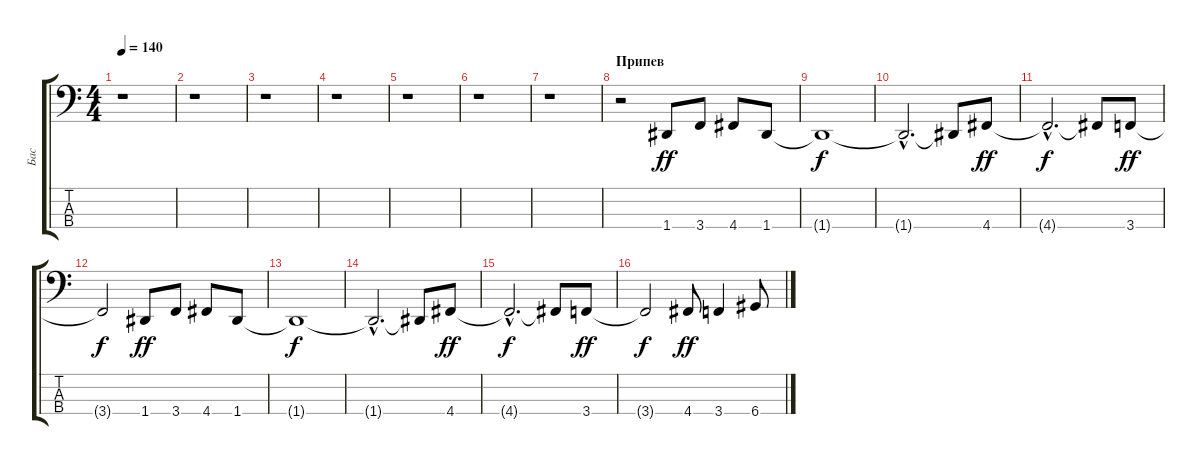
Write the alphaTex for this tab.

\track ("Бас" "Бас") {instrument electricbassfinger}
\staff {score tabs}
\tuning (G2 D2 A1 D1) {hide}
\ts (4 4)
\tempo 140
\clef f4
\ks c
r.1{dy ff} |
r.1 |
r.1 |
r.1 |
r.1 |
r.1 |
r.1 |
\section ("" "Припев")
r.2 1.4.8 3.4.8 4.4.8 1.4.8 |
1.4{t}.1{dy f} |
1.4{hac t}.2{d} 1.4{t}.8 4.4.8{dy ff} |
4.4{hac t}.2{d dy f} 4.4{t}.8 3.4.8{dy ff} |
3.4{t}.2{dy f} 1.4.8{dy ff} 3.4.8 4.4.8 1.4.8 |
1.4{t}.1{dy f} |
1.4{hac t}.2{d} 1.4{t}.8 4.4.8{dy ff} |
4.4{hac t}.2{d dy f} 4.4{t}.8 3.4.8{dy ff} |
3.4{t}.2{dy f} 4.4.8{dy ff} 3.4.4 6.4.8
